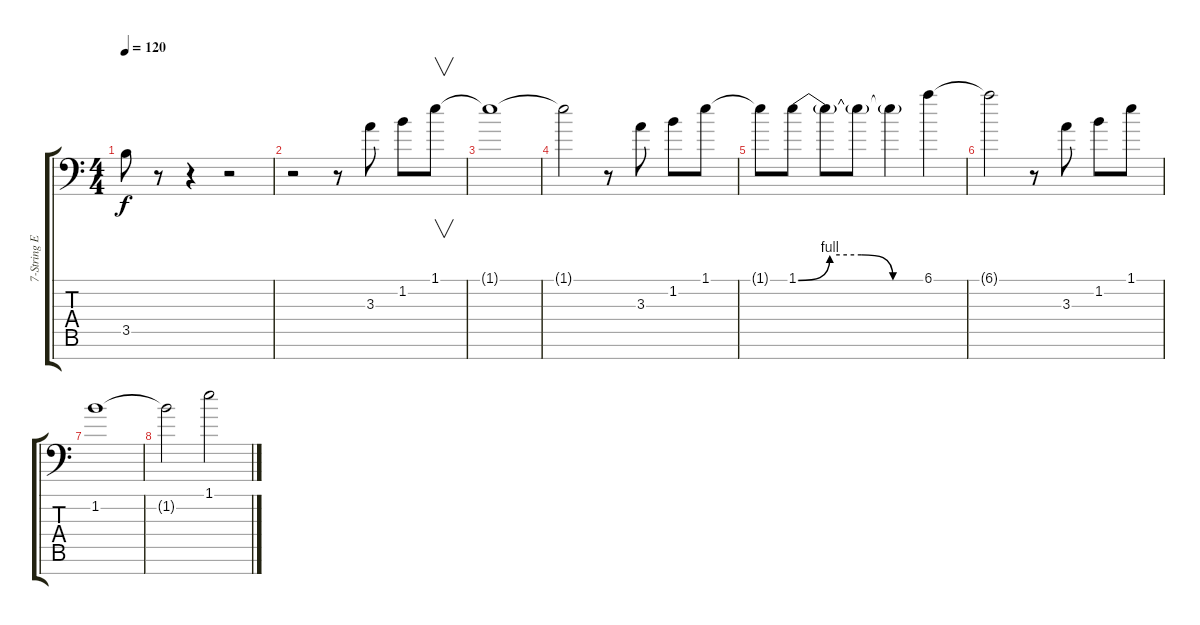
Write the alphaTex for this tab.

\track ("7-String Electric 1" "7-String E") {instrument distortionguitar}
\staff {score tabs}
\tuning (Eb4 Bb3 Gb3 Db3 Ab2 Eb2 Bb1) {hide}
\ts (4 4)
\tempo 120
\clef f4
\ks c
3.5.8{dy f instrument distortionguitar} r.8 r.4 r.2 |
r.2 r.8 3.3.8 1.2.8 1.1.8{v} |
1.1{t}.1 |
1.1{t}.2 r.8 3.3.8 1.2.8 1.1.8 |
1.1{t}.8 1.1{be (custom 0 0 15 4 30 4 45 0 60 0)}.8 1.1{t}.8 1.1{t}.8 1.1{t}.4 6.1.4 |
6.1{t}.2 r.8 3.3.8 1.2.8 1.1.8 |
1.2.1 |
1.2{t}.2 1.1.2
